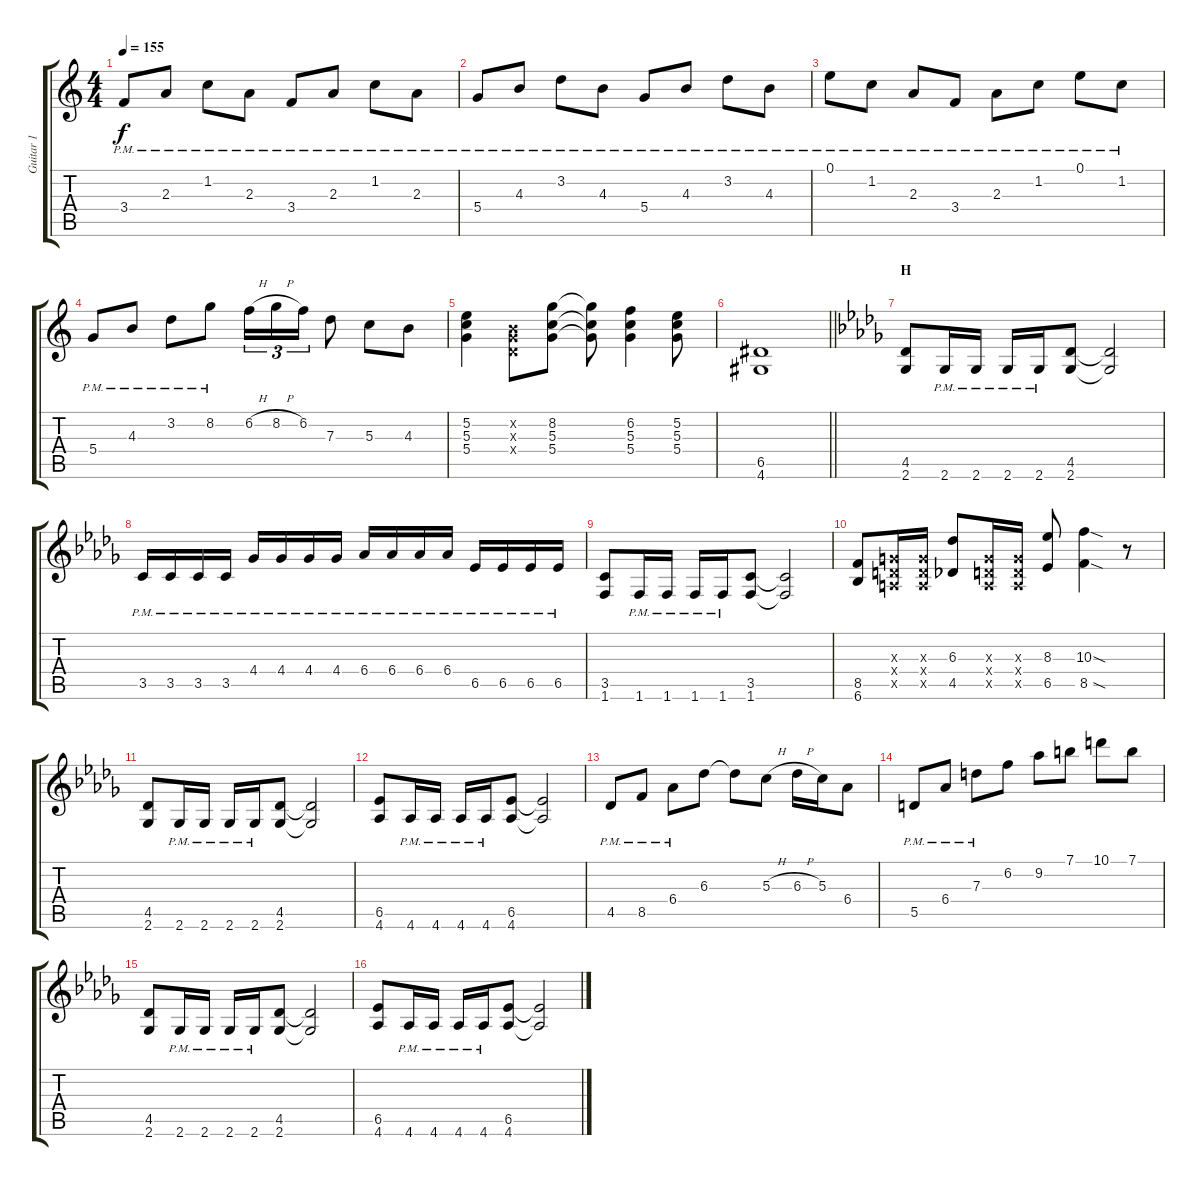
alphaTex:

\track ("Guitar 1" "Guitar 1") {instrument distortionguitar}
\staff {score tabs}
\tuning (E4 B3 G3 D3 A2 E2) {hide}
\ts (4 4)
\tempo 155
\clef g2
\ks c
3.4{pm}.8{dy f} 2.3{pm}.8 1.2{pm}.8 2.3{pm}.8 3.4{pm}.8 2.3{pm}.8 1.2{pm}.8 2.3{pm}.8 |
5.4{pm}.8 4.3{pm}.8 3.2{pm}.8 4.3{pm}.8 5.4{pm}.8 4.3{pm}.8 3.2{pm}.8 4.3{pm}.8 |
0.1{pm}.8 1.2{pm}.8 2.3{pm}.8 3.4{pm}.8 2.3{pm}.8 1.2{pm}.8 0.1{pm}.8 1.2{pm}.8 |
5.4{pm}.8 4.3{pm}.8 3.2{pm}.8 8.2{pm}.8 6.2{h}.16{tu (3 2)} 8.2{h}.16{tu (3 2)} 6.2.16{tu (3 2)} 7.3.8 5.3.8 4.3.8 |
(5.2 5.3 5.4).4 (0.2{x} 0.3{x} 0.4{x}).8 (8.2 5.3 5.4).8 (8.2{t} 5.3{t} 5.4{t}).8 (6.2 5.3 5.4).4 (5.2 5.3 5.4).8 |
\barLineRight lightlight
(6.5 4.6).1 |
\section ("" "H")
\ks db
(4.5 2.6).8 2.6{pm}.16 2.6{pm}.16 2.6{pm}.16 2.6{pm}.16 (4.5 2.6).8 (4.5{t} 2.6{t}).2 |
3.5{pm}.16 3.5{pm}.16 3.5{pm}.16 3.5{pm}.16 4.4{pm}.16 4.4{pm}.16 4.4{pm}.16 4.4{pm}.16 6.4{pm}.16 6.4{pm}.16 6.4{pm}.16 6.4{pm}.16 6.5{pm}.16 6.5{pm}.16 6.5{pm}.16 6.5{pm}.16 |
(3.5 1.6).8 1.6{pm}.16 1.6{pm}.16 1.6{pm}.16 1.6{pm}.16 (3.5 1.6).8 (3.5{t} 1.6{t}).2 |
(8.5 6.6).8 (0.3{x} 0.4{x} 0.5{x}).16 (0.3{x} 0.4{x} 0.5{x}).16 (6.3 4.5).8 (0.3{x} 0.4{x} 0.5{x}).16 (0.3{x} 0.4{x} 0.5{x}).16 (8.3 6.5).8 (10.3{sod} 8.5{sod}).4 r.8 |
(4.5 2.6).8 2.6{pm}.16 2.6{pm}.16 2.6{pm}.16 2.6{pm}.16 (4.5 2.6).8 (4.5{t} 2.6{t}).2 |
(6.5 4.6).8 4.6{pm}.16 4.6{pm}.16 4.6{pm}.16 4.6{pm}.16 (6.5 4.6).8 (6.5{t} 4.6{t}).2 |
4.5{pm}.8 8.5{pm}.8 6.4{pm}.8 6.3.8 6.3{t}.8 5.3{h}.8 6.3{h}.16 5.3.16 6.4.8 |
5.5{pm}.8 6.4{pm}.8 7.3{pm}.8 6.2.8 9.2.8 7.1.8 10.1.8 7.1.8 |
(4.5 2.6).8 2.6{pm}.16 2.6{pm}.16 2.6{pm}.16 2.6{pm}.16 (4.5 2.6).8 (4.5{t} 2.6{t}).2 |
(6.5 4.6).8 4.6{pm}.16 4.6{pm}.16 4.6{pm}.16 4.6{pm}.16 (6.5 4.6).8 (6.5{t} 4.6{t}).2
